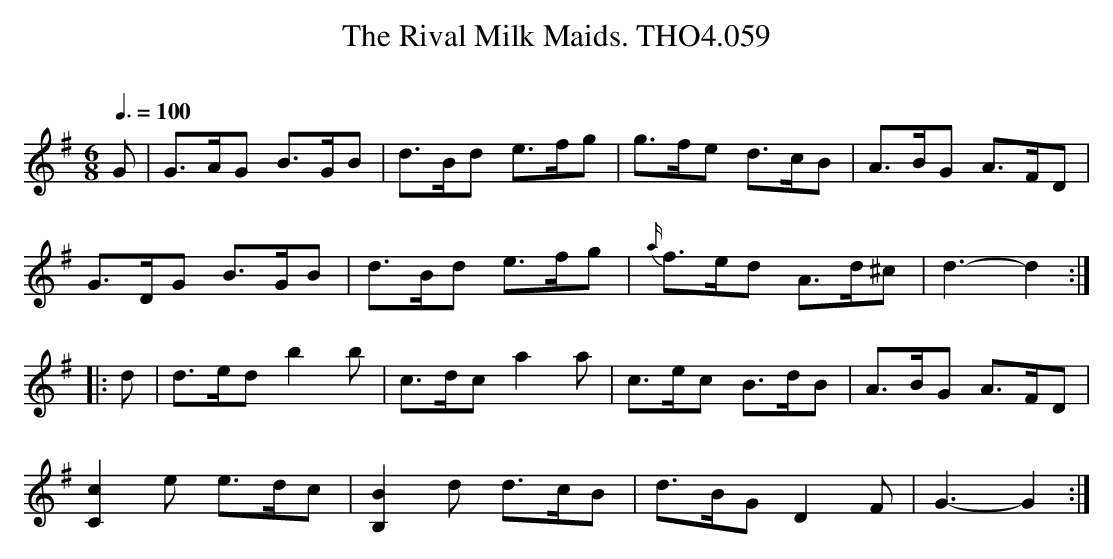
X:1
T:Rival Milk Maids. THO4.059, The
O:
M:6/8
L:1/8
Q:3/8=100
K:G
G|G>AG B>GB|d>Bd e>fg|g>fe d>cB|A>BG A>FD|
G>DG B>GB|d>Bd e>fg|{a/}f>ed A>d^c|d3-d2:|
|:d|d>ed b2 b|c>dc a2 a|c>ec B>dB|A>BG A>FD|
[c2C2]e e>dc|[B,2B2]d d>cB|d>BG D2 F|G3-G2:|
